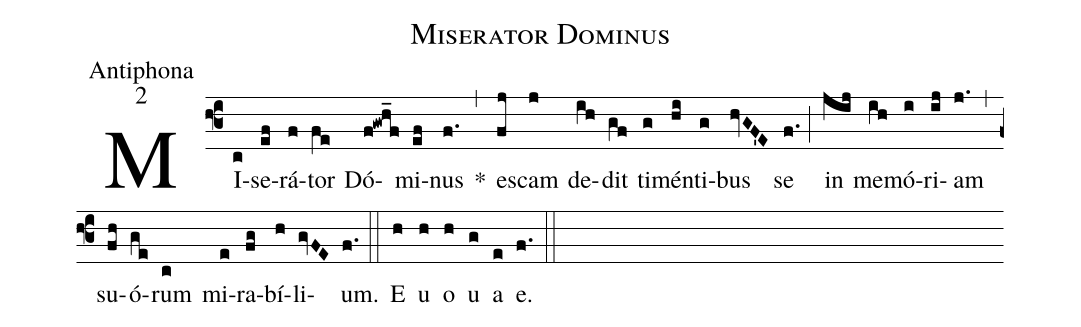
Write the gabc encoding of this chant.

name:Miserator Dominus;
office-part:Antiphona;
mode:2;
%%
(f3) MI(c)se(ef)rá(f)tor(fe) Dó(f!gwh_f)mi(ef)nus(f.) *(,) e(fj)scam(j) de(ih)dit(gf) ti(g)mén(hi)ti(g)bus(hvGF'E) se(f.) (;) in(jij) me(ih)mó(i)ri(ij)am(j.) (,) su(fh)ó(ge)rum(c) mi(e)ra(fg)bí(h)li(gvFE)um.(f.) (::) <eu>E(h) u(h) o(h) u(g) a(e) e.</eu>(f.) (::)
